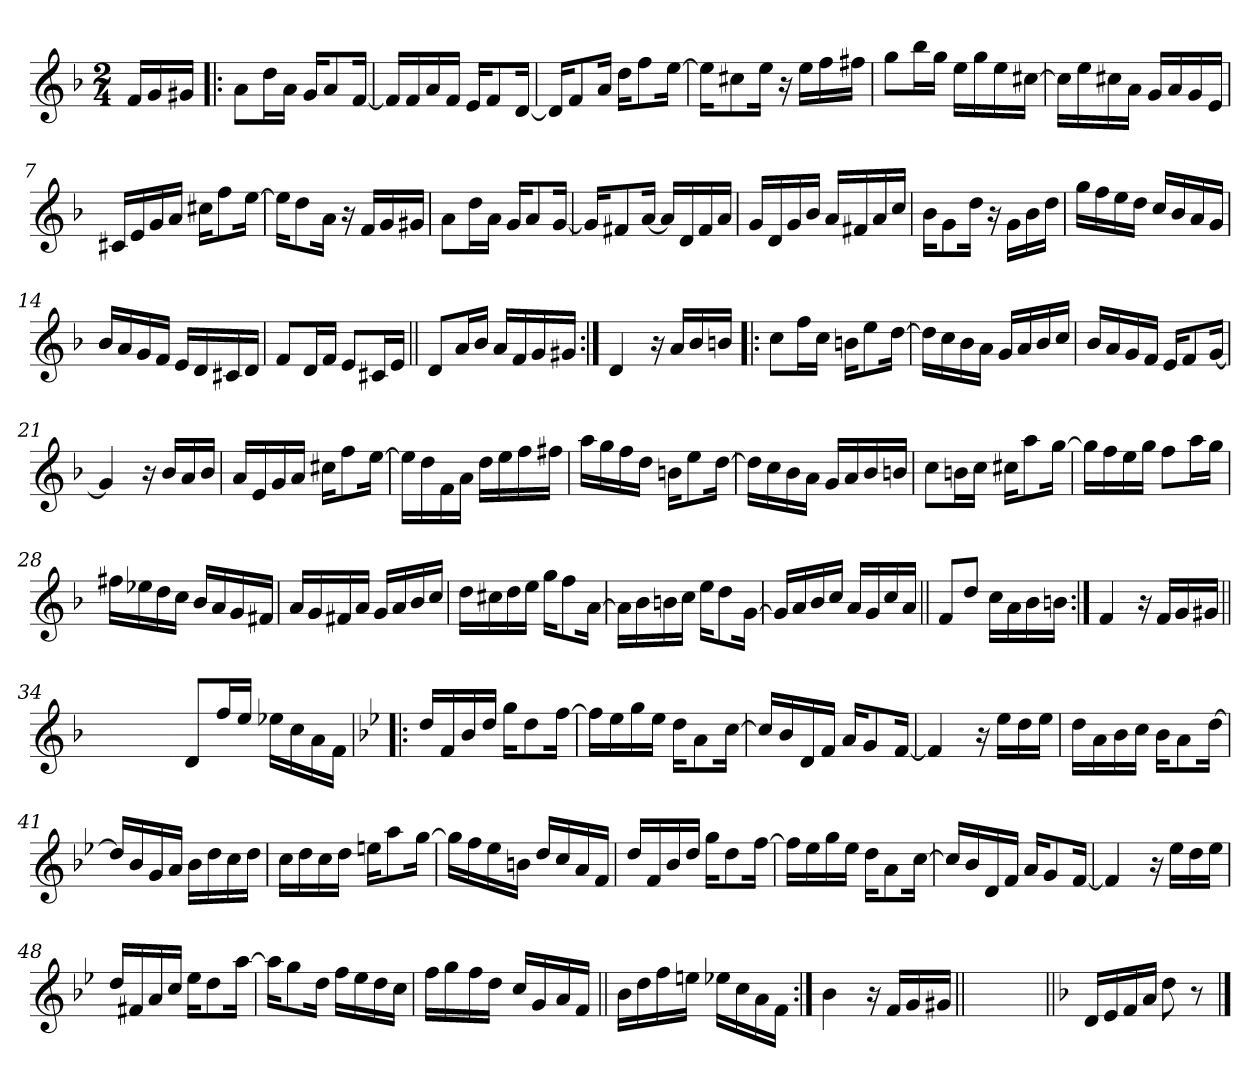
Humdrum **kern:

**kern
*part1
*staff1
*clefG2
*k[b-]
*d:
*M2/4
=
16f/LL
16g/
16g#X/JJ
=1!|:
8a\L
16dd\L
16a\JJ
16g/KL
8a/
[16f/Jk
=2
16f/LL]
16f/
16a/
16f/JJ
16e/KL
8f/
[16d/Jk
=3
16d/KL]
8f/
16a/Jk
16dd\KL
8ff\
[16ee\Jk
=4
16ee\KL]
8cc#X\
16ee\Jk
16r
16ee\LL
16ff\
16ff#X\JJ
!!LO:LB:g=z
=5
8gg\L
16bb-\L
16gg\JJ
16ee\LL
16gg\
16ee\
[16cc#X\JJ
=6
16cc#\LL]
16ee\
16cc#X\
16a\JJ
16g/LL
16a/
16g/
16e/JJ
=7
16c#X/LL
16e/
16g/
16a/JJ
16cc#X\KL
8ff\
[16ee\Jk
=8
16ee\KL]
8dd\
16a\Jk
16r
16f/LL
16g/
16g#X/JJ
!!LO:LB:g=z
=9
8a\L
16dd\L
16a\JJ
16g/KL
8a/
[16g/Jk
=10
16g/KL]
8f#X/
[16a/Jk
16a/LL]
16d/
16f#/
16a/JJ
=11
16g/LL
16d/
16g/
16b-/JJ
16a/LL
16f#X/
16a/
16cc/JJ
=12
16b-\KL
8g\
16dd\Jk
16r
16g\LL
16b-\
16dd\JJ
!!LO:LB:g=z
=13
16gg\LL
16ff\
16ee\
16dd\JJ
16cc/LL
16b-/
16a/
16g/JJ
=14
16b-/LL
16a/
16g/
16f/JJ
16e/LL
16d/
16c#X/
16d/JJ
=15
8f/L
16d/L
16f/JJ
8e/L
16c#X/L
16e/JJ
=16||
8d/L
16a/L
16b-/JJ
16a/LL
16f/
16g/
16g#X/JJ
!!LO:LB:g=z
=17:|!
4d/
16r
16a/LL
16b-/
16bn/JJ
=18!|:
8cc\L
16ff\L
16cc\JJ
16bn\KL
8ee\
[16dd\Jk
=19
16dd\LL]
16cc\
16b-\
16a\JJ
16g/LL
16a/
16b-/
16cc/JJ
=20
16b-/LL
16a/
16g/
16f/JJ
16e/KL
8f/
[16g/Jk
!!LO:LB:g=z
=21
4g/]
16r
16b-/LL
16a/
16b-/JJ
=22
16a/LL
16e/
16g/
16a/JJ
16cc#X\KL
8ff\
[16ee\Jk
=23
16ee\LL]
16dd\
16f\
16a\JJ
16dd\LL
16ee\
16ff\
16ff#X\JJ
=24
16aa\LL
16gg\
16ff\
16dd\JJ
16bn\KL
8ee\
[16dd\Jk
!!LO:LB:g=z
=25
16dd\LL]
16cc\
16b-\
16a\JJ
16g/LL
16a/
16b-/
16bn/JJ
=26
8cc\L
16bn\L
16cc\JJ
16cc#X\KL
8aa\
[16gg\Jk
=27
16gg\LL]
16ff\
16ee\
16gg\JJ
8ff\L
16aa\L
16gg\JJ
=28
16ff#X\LL
16ee-X\
16dd\
16cc\JJ
16b-/LL
16a/
16g/
16f#X/JJ
!!LO:LB:g=z
=29
16a/LL
16g/
16f#X/
16a/JJ
16g/LL
16a/
16b-/
16cc/JJ
=30
16dd\LL
16cc#X\
16dd\
16ee\JJ
16gg\KL
8ff\
[16a\Jk
=31
16a\LL]
16b-\
16bn\
16cc\JJ
16ee\KL
8dd\
[16g\Jk
=32
16g/LL]
16a/
16b-/
16cc/JJ
16a/LL
16g/
16cc/
16a/JJ
!!LO:LB:g=z
=33||
8f/L
8dd/J
16cc\LL
16a\
16b-\
16bn\JJ
=34:|!
4f/
16r
16f/LL
16g/
16g#X/JJ
=34X1||
*stria0
2ryy
!!LO:PB:g=z
=35-
*stria5
8d/L
16ff/L
16ee/JJ
16ee-X\LL
16cc\
16a\
16f\JJ
=36!|:
*k[b-e-]
*B-:
16dd/LL
16f/
16b-/
16dd/JJ
16gg\KL
8dd\
[16ff\Jk
=37
16ff\LL]
16ee-\
16gg\
16ee-\JJ
16dd\KL
8a\
[16cc\Jk
=38
16cc/LL]
16b-/
16d/
16f/JJ
16a/KL
8g/
[16f/Jk
!!LO:LB:g=z
=39
4f/]
16r
16ee-\LL
16dd\
16ee-\JJ
=40
16dd\LL
16a\
16b-\
16cc\JJ
16b-\KL
8a\
[16dd\Jk
=41
16dd/LL]
16b-/
16g/
16a/JJ
16b-\LL
16dd\
16cc\
16dd\JJ
=42
16cc\LL
16dd\
16cc\
16dd\JJ
16een\KL
8aa\
[16gg\Jk
!!LO:LB:g=z
=43
16gg\LL]
16ff\
16ee-\
16bn\JJ
16dd/LL
16cc/
16a/
16f/JJ
=44
16dd/LL
16f/
16b-/
16dd/JJ
16gg\KL
8dd\
[16ff\Jk
=45
16ff\LL]
16ee-\
16gg\
16ee-\JJ
16dd\KL
8a\
[16cc\Jk
=46
16cc/LL]
16b-/
16d/
16f/JJ
16a/KL
8g/
[16f/Jk
!!LO:LB:g=z
=47
4f/]
16r
16ee-\LL
16dd\
16ee-\JJ
=48
16dd/LL
16f#X/
16a/
16cc/JJ
16ee-\KL
8dd\
[16aa\Jk
=49
16aa\KL]
8gg\
16dd\Jk
16ff\LL
16ee-\
16dd\
16cc\JJ
=50
*^
16ff\LL	16ryy
16gg\	32ryy
.	32ryy
16ff\	16ryy
16dd\JJ	32ryy
.	32ryy
16cc/LL	16ryy
16g/	32ryy
.	32ryy
16a/	16ryy
16f/JJ	32ryy
.	32ryy
*v	*v
!!LO:LB:g=z
=51||
16b-\LL
16dd\
16ff\
16een\JJ
16ee-X\LL
16cc\
16a\
16f\JJ
=52:|!
4b-\
16r
16f/LL
16g/
16g#X/JJ
=52X2||
*stria0
2ryy
=53||
*stria5
*k[b-]
*d:
16d/LL
16e/
16f/
16a/JJ
8dd\
8r
==
*-
